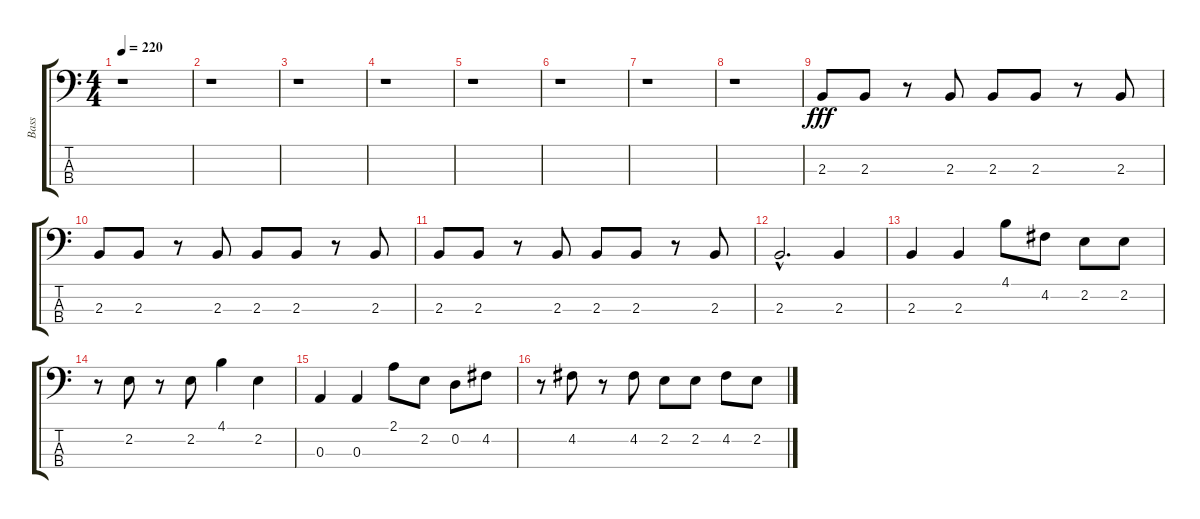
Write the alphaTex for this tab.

\track ("Bass" "Bass") {instrument electricbassfinger}
\staff {score tabs}
\tuning (G2 D2 A1 E1) {hide}
\ts (4 4)
\tempo 220
\clef f4
\ks c
r.1{dy fff instrument electricbassfinger} |
r.1 |
r.1 |
r.1 |
r.1 |
r.1 |
r.1 |
r.1 |
2.3.8 2.3.8 r.8 2.3.8 2.3.8 2.3.8 r.8 2.3.8 |
2.3.8 2.3.8 r.8 2.3.8 2.3.8 2.3.8 r.8 2.3.8 |
2.3.8 2.3.8 r.8 2.3.8 2.3.8 2.3.8 r.8 2.3.8 |
2.3{hac}.2{d} 2.3.4 |
2.3.4 2.3.4 4.1.8 4.2.8 2.2.8 2.2.8 |
r.8 2.2.8 r.8 2.2.8 4.1.4 2.2.4 |
0.3.4 0.3.4 2.1.8 2.2.8 0.2.8 4.2.8 |
r.8 4.2.8 r.8 4.2.8 2.2.8 2.2.8 4.2.8 2.2.8
